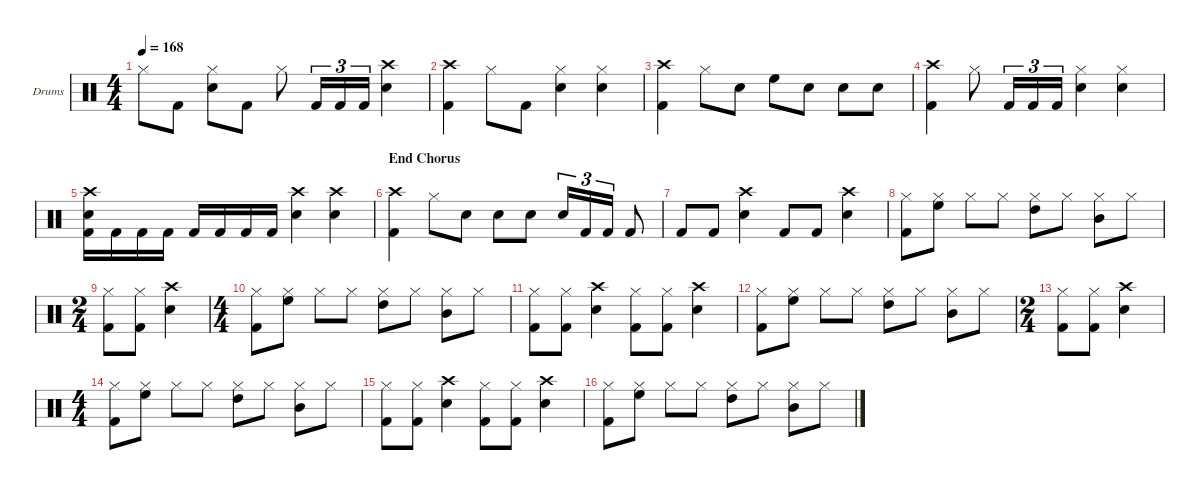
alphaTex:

\hideDynamics
\bracketExtendMode nobrackets
\firstSystemTrackNameOrientation horizontal
\otherSystemsTrackNameOrientation horizontal
\track ("Drumkit" "Drums") {instrument percussion}
\staff {score}
\articulation defaults
\ts (4 4)
\tempo 168
\clef neutral
\ks c "Hi-Hat (closed)".8{dy fff} "Kick (hit) 2".8
("Snare (hit) 2" "Hi-Hat (closed)").8 "Kick (hit) 2".8 "Hi-Hat (closed)".8 "Kick (hit) 2".16{tu (3 2)} "Kick (hit) 2".16{tu (3 2)} "Kick (hit) 2".16{tu (3 2)} ("Crash high (hit)" "Snare (hit) 2").4 |
("Kick (hit) 2" "Crash high (hit)").4 "Hi-Hat (closed)".8 "Kick (hit) 2".8 ("Snare (hit) 2" "Hi-Hat (closed)").4 ("Hi-Hat (closed)" "Snare (hit) 2").4 |
("Kick (hit) 2" "Crash high (hit)").4 "Hi-Hat (closed)".8 "Snare (hit) 2".8 "High Floor Tom (hit)".8 "Snare (hit) 2".8 "Snare (hit) 2".8 "Snare (hit) 2".8 |
("Kick (hit) 2" "Crash high (hit)").4 "Hi-Hat (closed)".8 "Kick (hit) 2".16{tu (3 2)} "Kick (hit) 2".16{tu (3 2)} "Kick (hit) 2".16{tu (3 2)} ("Snare (hit) 2" "Hi-Hat (closed)").4 ("Hi-Hat (closed)" "Snare (hit) 2").4 |
("Kick (hit) 2" "Snare (hit) 2" "Crash high (hit)").16 "Kick (hit) 2".16 "Kick (hit) 2".16 "Kick (hit) 2".16 "Kick (hit) 2".16 "Kick (hit) 2".16 "Kick (hit) 2".16 "Kick (hit) 2".16 ("Crash high (hit)" "Snare (hit) 2").4 ("Snare (hit) 2" "Crash high (hit)").4 |
\section ("" "End Chorus")
("Kick (hit) 2" "Crash high (hit)").4 "Hi-Hat (closed)".8 "Snare (hit) 2".8 "Snare (hit) 2".8 "Snare (hit) 2".8 "Snare (hit) 2".16{tu (3 2)} "Kick (hit) 2".16{tu (3 2)} "Kick (hit) 2".16{tu (3 2)} "Kick (hit) 2".8 |
"Kick (hit) 2".8 "Kick (hit) 2".8 ("Snare (hit) 2" "Crash high (hit)").4 "Kick (hit) 2".8 "Kick (hit) 2".8 ("Crash high (hit)" "Snare (hit) 2").4 |
("Hi-Hat (closed)" "Kick (hit) 2").8 ("High Floor Tom (hit)" "Hi-Hat (closed)").8 "Hi-Hat (closed)".8 "Hi-Hat (closed)".8 ("High Tom (hit)" "Hi-Hat (closed)").8 "Hi-Hat (closed)".8 ("Mid Tom (hit)" "Hi-Hat (closed)").8 "Hi-Hat (closed)".8 |
\ts (2 4)
("Kick (hit) 2" "Hi-Hat (closed)").8 ("Kick (hit) 2" "Hi-Hat (closed)").8 ("Snare (hit) 2" "Crash high (hit)").4 |
\ts (4 4)
("Hi-Hat (closed)" "Kick (hit) 2").8 ("High Floor Tom (hit)" "Hi-Hat (closed)").8 "Hi-Hat (closed)".8 "Hi-Hat (closed)".8 ("High Tom (hit)" "Hi-Hat (closed)").8 "Hi-Hat (closed)".8 ("Mid Tom (hit)" "Hi-Hat (closed)").8 "Hi-Hat (closed)".8 |
("Hi-Hat (closed)" "Kick (hit) 2").8 ("Hi-Hat (closed)" "Kick (hit) 2").8 ("Snare (hit) 2" "Crash high (hit)").4 ("Kick (hit) 2" "Hi-Hat (closed)").8 ("Kick (hit) 2" "Hi-Hat (closed)").8 ("Crash high (hit)" "Snare (hit) 2").4 |
("Hi-Hat (closed)" "Kick (hit) 2").8 ("High Floor Tom (hit)" "Hi-Hat (closed)").8 "Hi-Hat (closed)".8 "Hi-Hat (closed)".8 ("High Tom (hit)" "Hi-Hat (closed)").8 "Hi-Hat (closed)".8 ("Mid Tom (hit)" "Hi-Hat (closed)").8 "Hi-Hat (closed)".8 |
\ts (2 4)
("Kick (hit) 2" "Hi-Hat (closed)").8 ("Kick (hit) 2" "Hi-Hat (closed)").8 ("Snare (hit) 2" "Crash high (hit)").4 |
\ts (4 4)
("Hi-Hat (closed)" "Kick (hit) 2").8 ("High Floor Tom (hit)" "Hi-Hat (closed)").8 "Hi-Hat (closed)".8 "Hi-Hat (closed)".8 ("High Tom (hit)" "Hi-Hat (closed)").8 "Hi-Hat (closed)".8 ("Mid Tom (hit)" "Hi-Hat (closed)").8 "Hi-Hat (closed)".8 |
("Hi-Hat (closed)" "Kick (hit) 2").8 ("Hi-Hat (closed)" "Kick (hit) 2").8 ("Snare (hit) 2" "Crash high (hit)").4 ("Kick (hit) 2" "Hi-Hat (closed)").8 ("Kick (hit) 2" "Hi-Hat (closed)").8 ("Crash high (hit)" "Snare (hit) 2").4 |
("Hi-Hat (closed)" "Kick (hit) 2").8 ("High Floor Tom (hit)" "Hi-Hat (closed)").8 "Hi-Hat (closed)".8 "Hi-Hat (closed)".8 ("High Tom (hit)" "Hi-Hat (closed)").8 "Hi-Hat (closed)".8 ("Mid Tom (hit)" "Hi-Hat (closed)").8 "Hi-Hat (closed)".8
